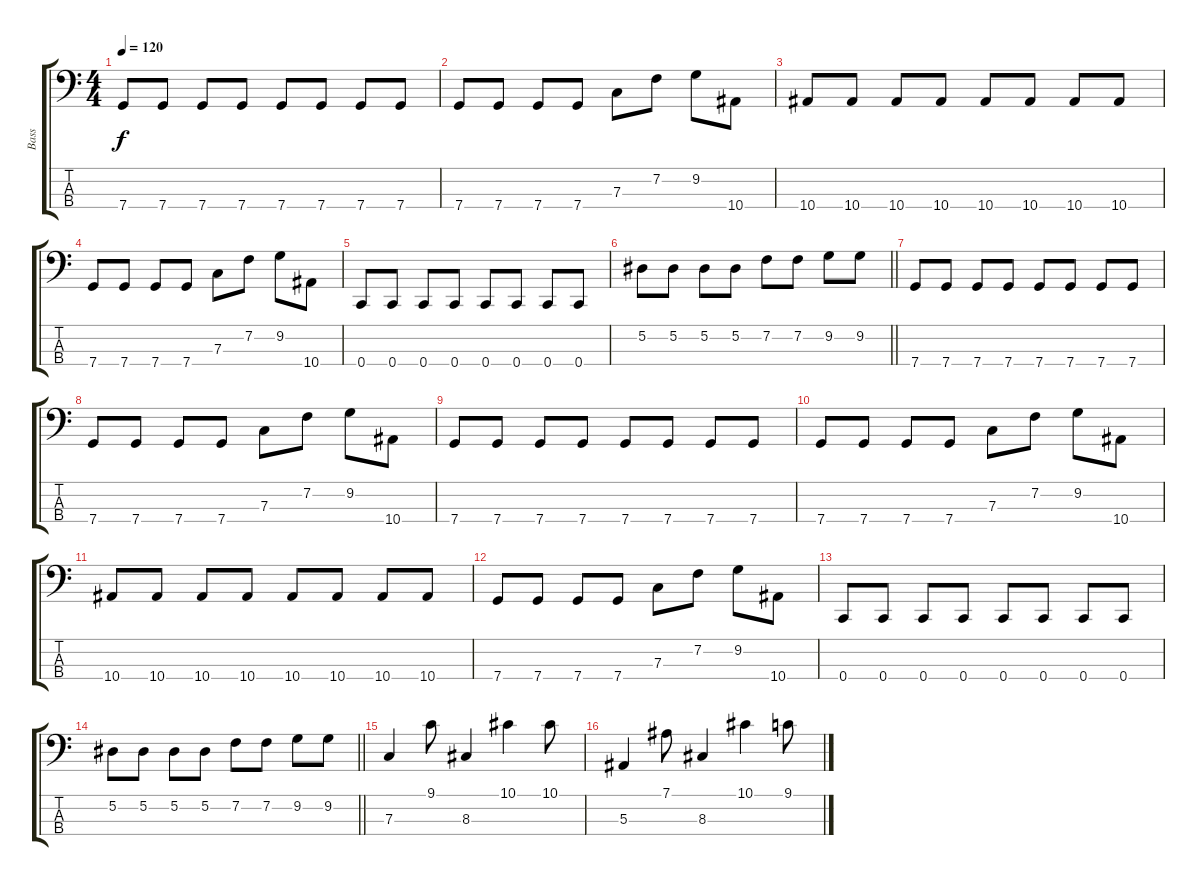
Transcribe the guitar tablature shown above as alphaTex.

\track ("Bass" "Bass") {instrument electricbasspick}
\staff {score tabs}
\tuning (Eb2 Bb1 F1 C1) {hide}
\ts (4 4)
\tempo 120
\clef f4
\ks c
7.4.8{dy f} 7.4.8 7.4.8 7.4.8 7.4.8 7.4.8 7.4.8 7.4.8 |
7.4.8 7.4.8 7.4.8 7.4.8 7.3.8 7.2.8 9.2.8 10.4.8 |
10.4.8 10.4.8 10.4.8 10.4.8 10.4.8 10.4.8 10.4.8 10.4.8 |
7.4.8 7.4.8 7.4.8 7.4.8 7.3.8 7.2.8 9.2.8 10.4.8 |
0.4.8 0.4.8 0.4.8 0.4.8 0.4.8 0.4.8 0.4.8 0.4.8 |
\barLineRight lightlight
5.2.8 5.2.8 5.2.8 5.2.8 7.2.8 7.2.8 9.2.8 9.2.8 |
7.4.8 7.4.8 7.4.8 7.4.8 7.4.8 7.4.8 7.4.8 7.4.8 |
7.4.8 7.4.8 7.4.8 7.4.8 7.3.8 7.2.8 9.2.8 10.4.8 |
7.4.8 7.4.8 7.4.8 7.4.8 7.4.8 7.4.8 7.4.8 7.4.8 |
7.4.8 7.4.8 7.4.8 7.4.8 7.3.8 7.2.8 9.2.8 10.4.8 |
10.4.8 10.4.8 10.4.8 10.4.8 10.4.8 10.4.8 10.4.8 10.4.8 |
7.4.8 7.4.8 7.4.8 7.4.8 7.3.8 7.2.8 9.2.8 10.4.8 |
0.4.8 0.4.8 0.4.8 0.4.8 0.4.8 0.4.8 0.4.8 0.4.8 |
\barLineRight lightlight
5.2.8 5.2.8 5.2.8 5.2.8 7.2.8 7.2.8 9.2.8 9.2.8 |
\section ("" "")
7.3.4 9.1.8 8.3.4 10.1.4 10.1.8 |
5.3.4 7.1.8 8.3.4 10.1.4 9.1.8
